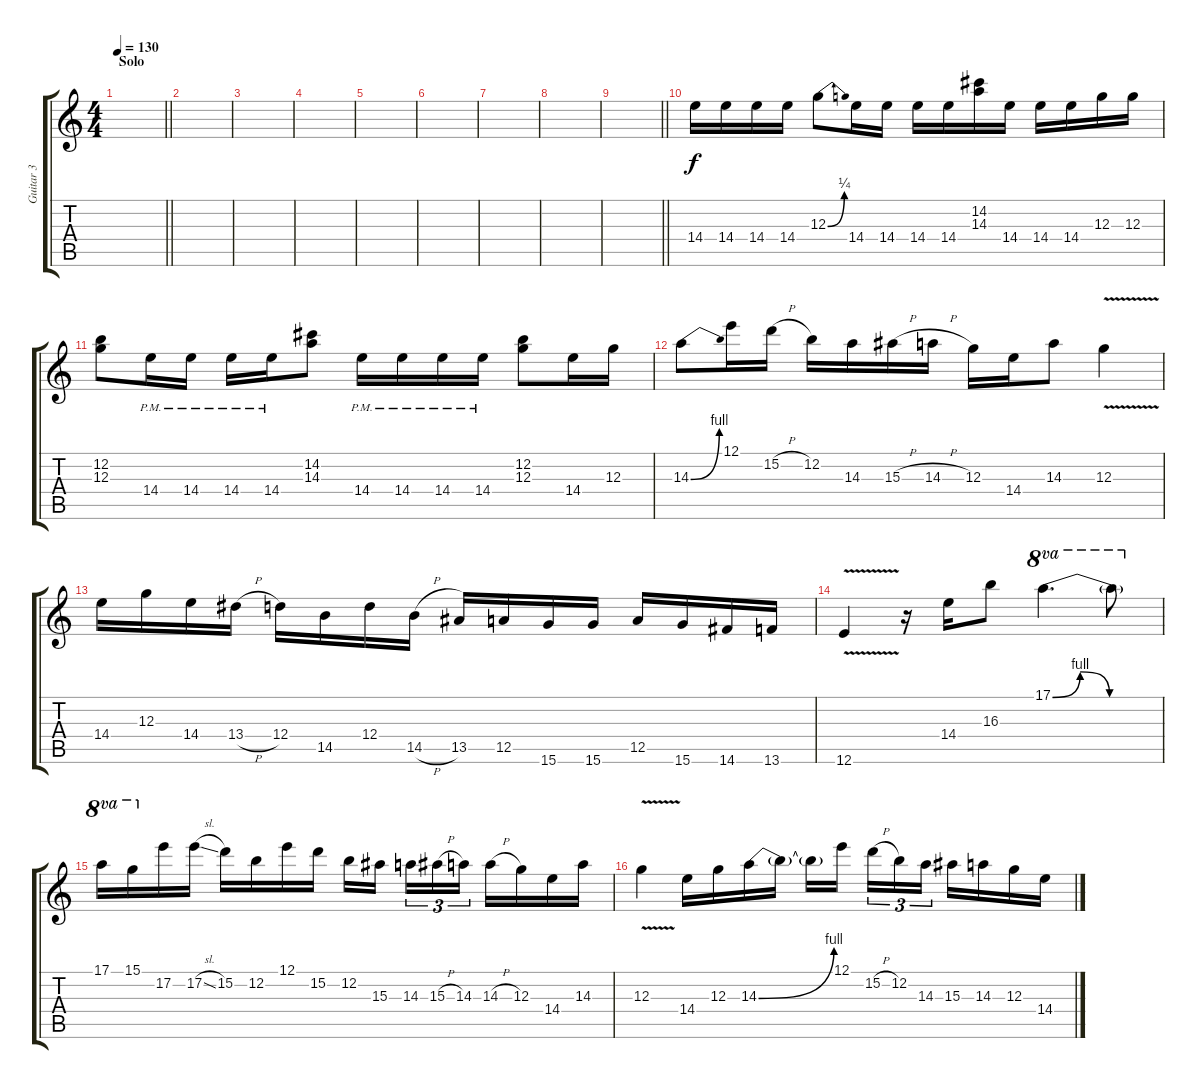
\track ("Guitar 3" "Guitar 3") {instrument distortionguitar}
\staff {score tabs}
\tuning (E4 B3 G3 D3 A2 E2) {hide}
\ts (4 4)
\section ("" "Solo")
\tempo 130
\clef g2
\barLineRight lightlight
\ks c
|
|
|
|
|
|
|
|
\barLineRight lightlight
|
14.4.16 14.4.16 14.4.16 14.4.16 12.3{be (bend 0 0 60 1)}.8 14.4.16 14.4.16 14.4.16 14.4.16 (14.2 14.3).16 14.4.16 14.4.16 14.4.16 12.3.16 12.3.16 |
(12.2 12.3).8 14.4{pm}.16 14.4{pm}.16 14.4{pm}.16 14.4{pm}.16 (14.2 14.3).8 14.4{pm}.16 14.4{pm}.16 14.4{pm}.16 14.4{pm}.16 (12.2 12.3).8 14.4.16 12.3.16 |
14.3{be (bend 0 0 60 4)}.8 12.1.16 15.2{h}.16 12.2.16 14.3.16 15.3{h}.16 14.3{h}.16 12.3.16 14.4.16 14.3.8 12.3{v}.4 |
14.4.16 12.3.16 14.4.16 13.4{h}.16 12.4.16 14.5.16 12.4.16 14.5{h}.16 13.5.16 12.5.16 15.6.16 15.6.16 12.5.16 15.6.16 14.6.16 13.6.16 |
12.6{v}.4 r.16 14.4.16 16.3.8 17.1{be (custom 0 0 15 4 31 0 60 0)}.4{d ot 8va} 17.1{t}.8{ot 8va} |
17.1.16{ot 8va} 15.1.16{ot 8va} 17.2.16 17.2{sl}.16 15.2.16 12.2.16 12.1.16 15.2.16 12.2.16 15.3.16{beam splitsecondary} 14.3.16{tu (3 2)} 15.3{h}.16{tu (3 2)} 14.3.16{tu (3 2)} 14.3{h}.16 12.3.16 14.4.16 14.3.16 |
12.3{v}.4 14.4.16 12.3.16 14.3{be (bend 0 0 60 4)}.16 14.3{t}.16 14.3{t}.16 12.1.16{beam splitsecondary} 15.2{h}.16{tu (3 2)} 12.2.16{tu (3 2)} 14.3.16{tu (3 2)} 15.3.16 14.3.16 12.3.16 14.4.16
